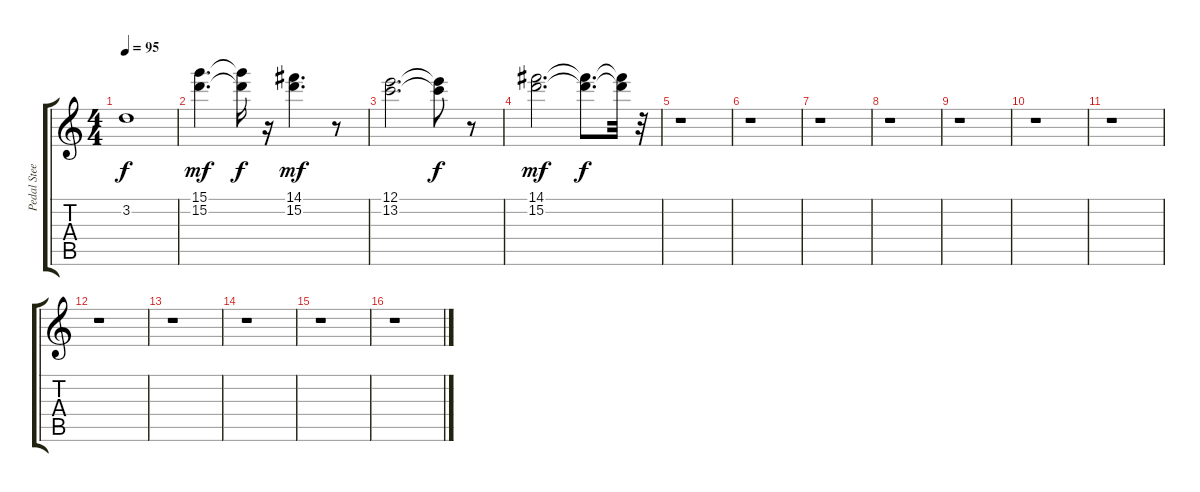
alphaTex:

\track ("Pedal Steel" "Pedal Stee") {instrument electricguitarjazz}
\staff {score tabs}
\tuning (E4 B3 G3 D3 A2 E2) {hide}
\ts (4 4)
\tempo 95
\clef g2
\ks c
3.2.1{dy f} |
(15.1 15.2).4{d dy mf} (15.1{t} 15.2{t}).16{dy f} r.16 (14.1 15.2).4{d dy mf} r.8 |
(12.1 13.2).2{d} (12.1{t} 13.2{t}).8{dy f} r.8 |
(14.1 15.2).2{d dy mf} (14.1{t} 15.2{t}).8{d dy f} (14.1{t} 15.2{t}).32 r.32 |
r.1 |
r.1 |
r.1 |
r.1 |
r.1 |
r.1 |
r.1 |
r.1 |
r.1 |
r.1 |
r.1 |
r.1
